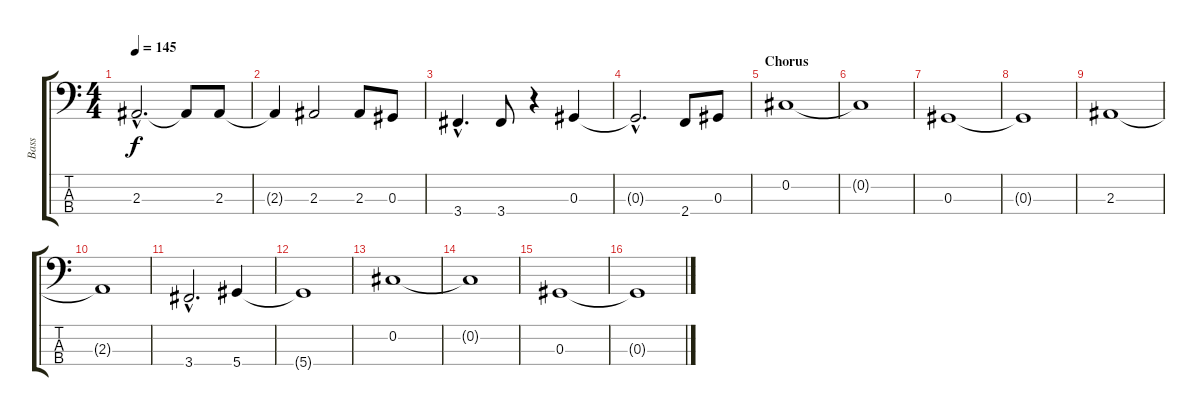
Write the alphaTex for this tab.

\track ("Bass" "Bass") {instrument acousticbass}
\staff {score tabs}
\tuning (Gb2 Db2 Ab1 Eb1) {hide}
\ts (4 4)
\tempo 145
\clef f4
\ks c
2.3{hac}.2{d dy f} 2.3{t}.8 2.3.8 |
2.3{t}.4 2.3.2 2.3.8 0.3.8 |
3.4{hac}.4{d} 3.4.8 r.4 0.3.4 |
0.3{hac t}.2{d} 2.4.8 0.3.8 |
\section ("" "Chorus")
0.2.1 |
0.2{t}.1 |
0.3.1 |
0.3{t}.1 |
2.3.1 |
2.3{t}.1 |
3.4{hac}.2{d} 5.4.4 |
5.4{t}.1 |
0.2.1 |
0.2{t}.1 |
0.3.1 |
0.3{t}.1
